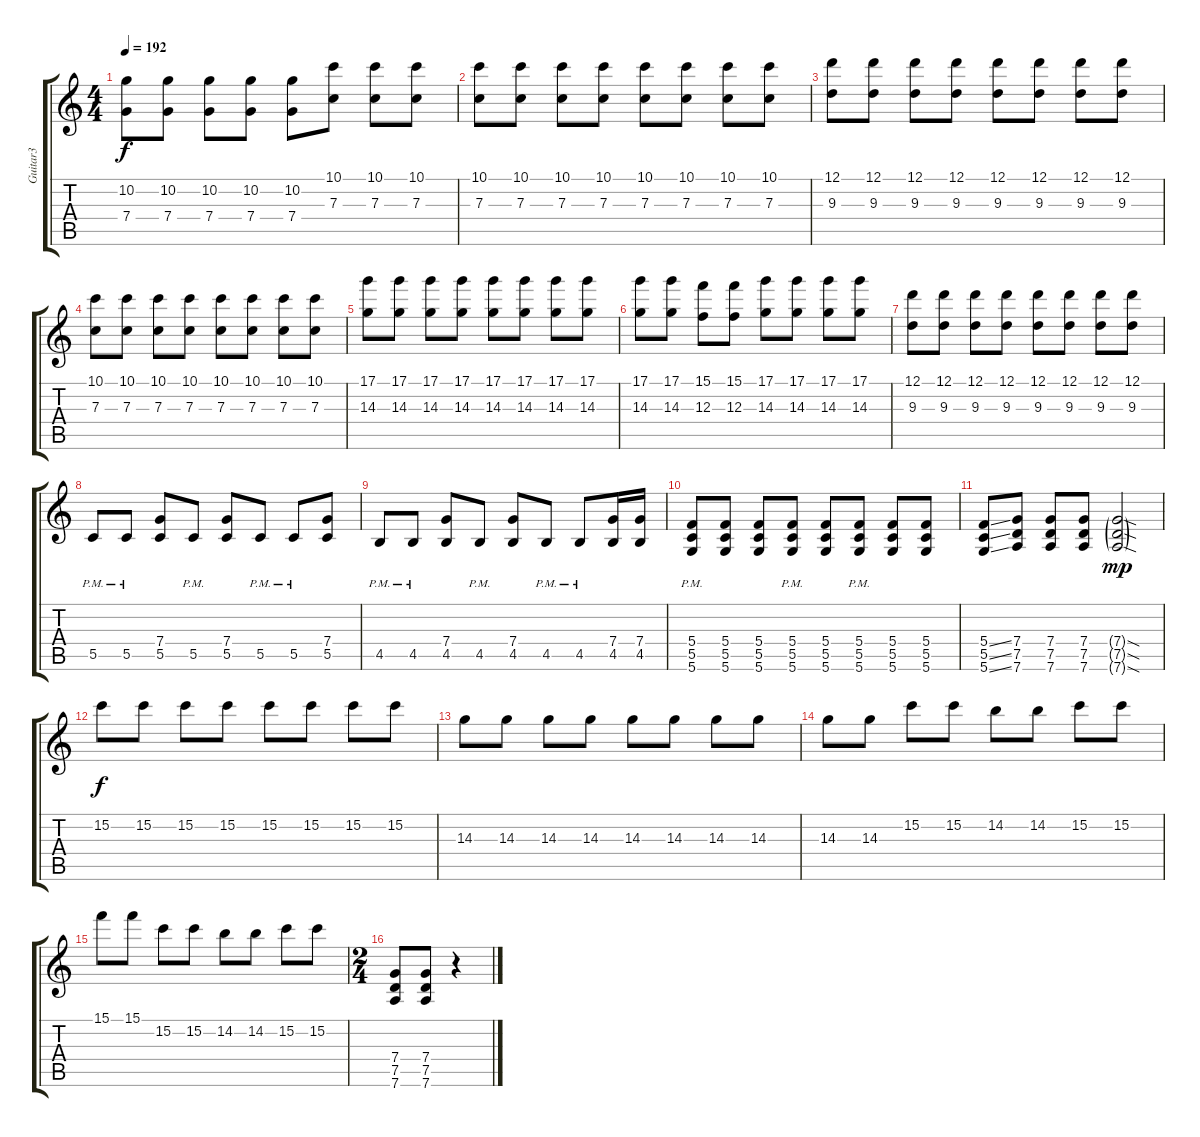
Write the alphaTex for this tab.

\track ("Guitar3" "Guitar3") {instrument distortionguitar}
\staff {score tabs}
\tuning (D4 A3 F3 C3 G2 D2) {hide}
\ts (4 4)
\tempo 192
\clef g2
\ks c
(10.2 7.4).8{dy f} (10.2 7.4).8 (10.2 7.4).8 (10.2 7.4).8 (10.2 7.4).8 (10.1 7.3).8 (10.1 7.3).8 (10.1 7.3).8 |
(10.1 7.3).8 (10.1 7.3).8 (10.1 7.3).8 (10.1 7.3).8 (10.1 7.3).8 (10.1 7.3).8 (10.1 7.3).8 (10.1 7.3).8 |
(12.1 9.3).8 (12.1 9.3).8 (12.1 9.3).8 (12.1 9.3).8 (12.1 9.3).8 (12.1 9.3).8 (12.1 9.3).8 (12.1 9.3).8 |
(10.1 7.3).8 (10.1 7.3).8 (10.1 7.3).8 (10.1 7.3).8 (10.1 7.3).8 (10.1 7.3).8 (10.1 7.3).8 (10.1 7.3).8 |
(17.1 14.3).8 (17.1 14.3).8 (17.1 14.3).8 (17.1 14.3).8 (17.1 14.3).8 (17.1 14.3).8 (17.1 14.3).8 (17.1 14.3).8 |
(17.1 14.3).8 (17.1 14.3).8 (15.1 12.3).8 (15.1 12.3).8 (17.1 14.3).8 (17.1 14.3).8 (17.1 14.3).8 (17.1 14.3).8 |
(12.1 9.3).8 (12.1 9.3).8 (12.1 9.3).8 (12.1 9.3).8 (12.1 9.3).8 (12.1 9.3).8 (12.1 9.3).8 (12.1 9.3).8 |
5.5{pm}.8 5.5{pm}.8 (7.4 5.5).8 5.5{pm}.8 (7.4 5.5).8 5.5{pm}.8 5.5{pm}.8 (7.4 5.5).8 |
4.5{pm}.8 4.5{pm}.8 (7.4 4.5).8 4.5{pm}.8 (7.4 4.5).8 4.5{pm}.8 4.5{pm}.8 (7.4 4.5).16 (7.4 4.5).16 |
(5.4 5.5 5.6{pm}).8 (5.4 5.5 5.6).8 (5.4 5.5 5.6).8 (5.4 5.5 5.6{pm}).8 (5.4 5.5 5.6).8 (5.4 5.5 5.6{pm}).8 (5.4 5.5 5.6).8 (5.4 5.5 5.6).8 |
(5.4{ss} 5.5{ss} 5.6{ss}).8 (7.4 7.5 7.6).8 (7.4 7.5 7.6).8 (7.4 7.5 7.6).8 (7.4{sod g} 7.5{sod g} 7.6{sod g}).2{dy mp} |
15.2.8{dy f} 15.2.8 15.2.8 15.2.8 15.2.8 15.2.8 15.2.8 15.2.8 |
14.3.8 14.3.8 14.3.8 14.3.8 14.3.8 14.3.8 14.3.8 14.3.8 |
14.3.8 14.3.8 15.2.8 15.2.8 14.2.8 14.2.8 15.2.8 15.2.8 |
15.1.8 15.1.8 15.2.8 15.2.8 14.2.8 14.2.8 15.2.8 15.2.8 |
\ts (2 4)
(7.4 7.5 7.6).8 (7.4 7.5 7.6).8 r.4
